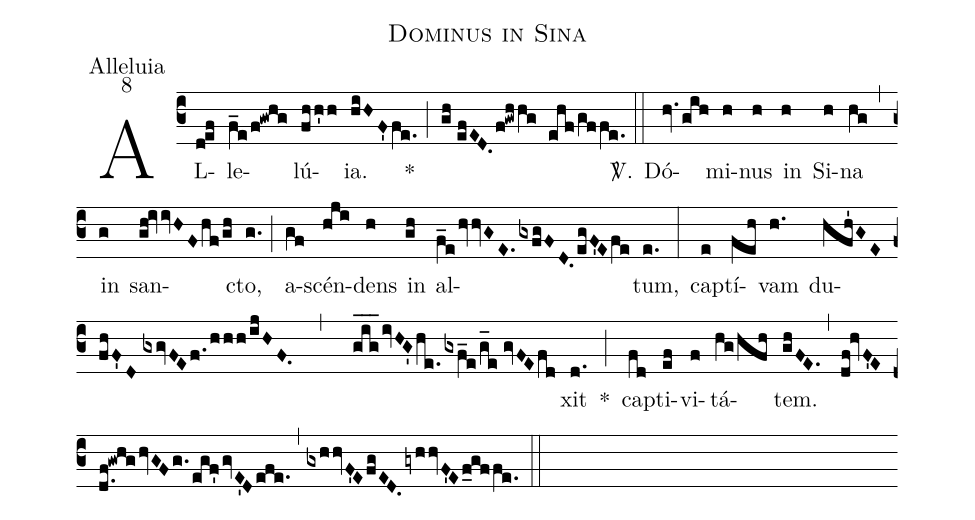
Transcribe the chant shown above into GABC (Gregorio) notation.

name:Dominus in Sina;
office-part:Alleluia;
mode:8;
%%
(c3) AL(d!ef)le(f_e/f!gwhg)lú(fhh'h)ia.(hiHF'fe.) *(;) (gh//efED./f!gwhhg ehf/gffe.) <sp>V/</sp>.(::) Dó(hv./gih)mi(h)nus(h) in(h) Si(h)na(hg) (,) in(g) san(gh!ivvHF/hf/gh)cto,(g.) (;) a(gf)scén(hji)dens(h) in(gh) al(f_e/hvvGE./gxfgFD./egF'E/fe)tum,(e.) (:) cap(e)tí(feh)vam(h.) du(hfh'GE//fhF'D//gxgvFEf./hhh/ijHF. , gig___/ivHG'/he.gxf_e/g_e//gvFE/fd)xit(d.) *(;) cap(fd)ti(ef)vi(f)tá(hg/hfh)tem.(ghFE.) (,) (df!hvF'E//d.f!gwhg/hvGFg./egf'/gvE'D/efe.) (,) (gxhhvF'E/fgED./gyhhvF'E/f_gffe.) (::)
